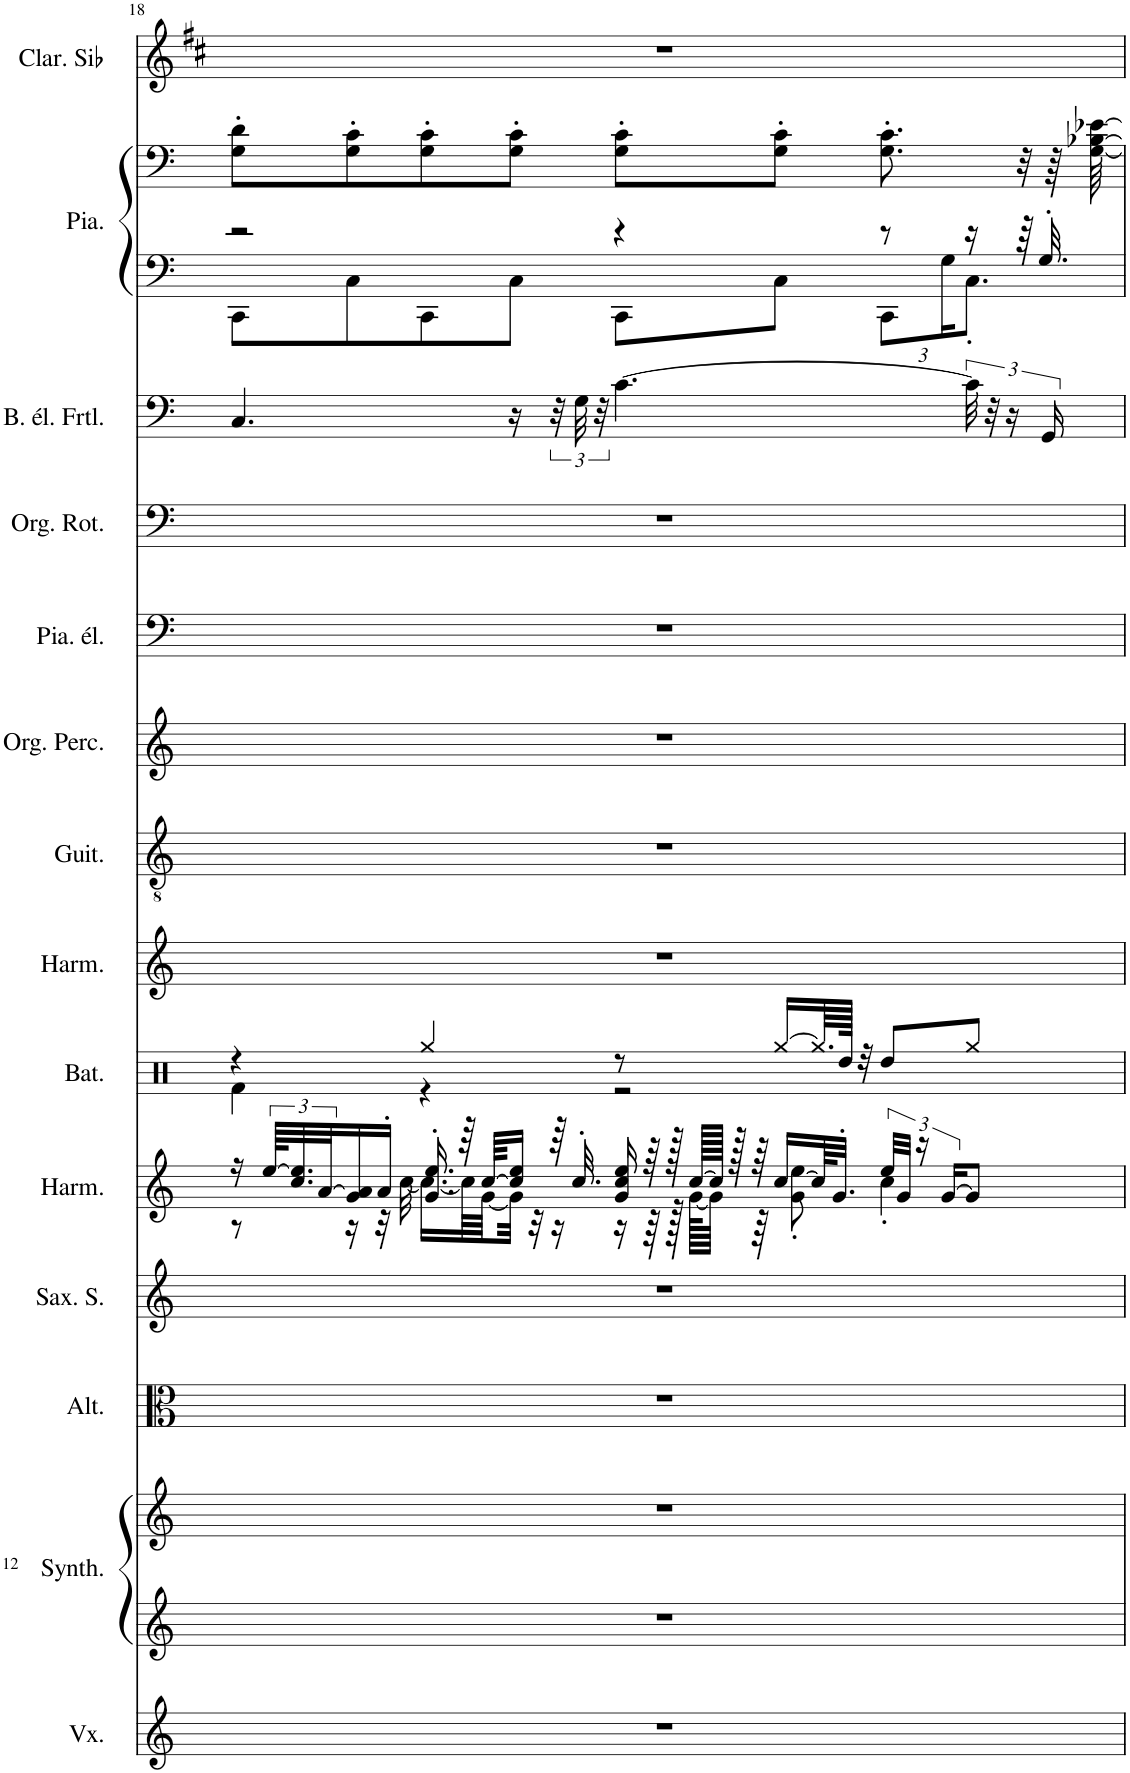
**kern	**kern	**kern	**kern	**kern	**kern	**kern	**kern	**kern	**kern	**kern	**kern	**kern	**kern	**kern	**kern
*part14	*part13	*part13	*part12	*part11	*part10	*part9	*part8	*part7	*part6	*part5	*part4	*part3	*part2	*part2	*part1
*staff16	*staff15	*staff14	*staff13	*staff12	*staff11	*staff10	*staff9	*staff8	*staff7	*staff6	*staff5	*staff4	*staff3	*staff2	*staff1
*I"Voix	*I"Synthétiseur d'instruments à cordes	*	*I"Altos	*I"Saxophone Soprano	*I"Harmonica	*I"Batterie	*I"Harmonica	*I"Guitare classique	*I"Orgue percussif	*I"Piano électrique	*I"Orgue rotatif	*I"Basse électrique fretless	*I"Piano	*	*I"Clarinette en Sib
*I'Vx.	*I'Synth.	*	*I'Alt.	*I'Sax. S.	*I'Harm.	*I'Bat.	*I'Harm.	*I'Guit.	*I'Org. Perc.	*I'Pia. él.	*I'Org. Rot.	*I'B. él. Frtl.	*I'Pia.	*	*I'Clar. Sib
!!LO:PB:g=z
*clefG2	*clefG2	*clefG2	*clefC3	*clefG2	*clefG2	*clefX	*clefG2	*clefGv2	*clefG2	*clefF4	*clefF4	*clefF4	*clefF4	*clefF4	*clefG2
*	*	*	*	*Trd1c2	*	*	*	*	*	*	*	*Trd7c12	*	*	*Trd1c2
*k[]	*k[]	*k[]	*k[]	*k[]	*k[]	*k[]	*k[]	*k[]	*k[]	*k[]	*k[]	*k[]	*k[]	*k[]	*k[f#c#]
*M4/4	*M4/4	*M4/4	*M4/4	*M4/4	*M4/4	*M4/4	*M4/4	*M4/4	*M4/4	*M4/4	*M4/4	*M4/4	*M4/4	*M4/4	*M4/4
=18	=18	=18	=18	=18	=18	=18	=18	=18	=18	=18	=18	=18	=18	=18	=18
*	*	*	*	*	*^	*^	*	*	*	*	*	*	*^	*	*
1r	1r	1r	1r	1r	16r	8r	4r	4Rf\	1r	1r	1r	1r	1r	4.C/	2r	8CC\L	8G\' 8d\'L	1r
.	.	.	.	.	[96ee/KLLL	.	.	.	.	.	.	.	.	.	.	.	.	.
.	.	.	.	.	48.cc/ 48.ee/]	.	.	.	.	.	.	.	.	.	.	.	.	.
.	.	.	.	.	[48a/J	.	.	.	.	.	.	.	.	.	.	.	.	.
.	.	.	.	.	16g/ 16a/]	16r	.	.	.	.	.	.	.	.	.	8C\	8G\' 8c\'	.
.	.	.	.	.	16a'/JJ	32r	.	.	.	.	.	.	.	.	.	.	.	.
.	.	.	.	.	.	[32cc\	.	.	.	.	.	.	.	.	.	.	.	.
.	.	.	.	.	16.g/' 16.ee/'	16.cc\LL_	4Rgg/	4r	.	.	.	.	.	.	.	8CC\	8G\' 8c\'	.
.	.	.	.	.	64r	64cc\LL]	.	.	.	.	.	.	.	.	.	.	.	.
.	.	.	.	.	[64cc/KKLL	[64g\J	.	.	.	.	.	.	.	.	.	.	.	.
.	.	.	.	.	16cc/] 16ee/JJ	32g\JJJ]	.	.	.	.	.	.	.	16r	.	8C\J	8G\' 8c\'J	.
.	.	.	.	.	.	32r	.	.	.	.	.	.	.	.	.	.	.	.
.	.	.	.	.	64r	16r	.	.	.	.	.	.	.	48r	.	.	.	.
.	.	.	.	.	32.cc'/	.	.	.	.	.	.	.	.	.	.	.	.	.
.	.	.	.	.	.	.	.	.	.	.	.	.	.	48G\	.	.	.	.
.	.	.	.	.	.	.	.	.	.	.	.	.	.	48r	.	.	.	.
.	.	.	.	.	16g/ 16cc/ 16ee/	16r	8r	2r	.	.	.	.	.	[4.c\	4r	8CC\L	8G\' 8c\'L	.
.	.	.	.	.	64r	64r	.	.	.	.	.	.	.	.	.	.	.	.
.	.	.	.	.	128r	128r	.	.	.	.	.	.	.	.	.	.	.	.
.	.	.	.	.	[128cc/LLLLL	[128g\KLLLL	.	.	.	.	.	.	.	.	.	.	.	.
.	.	.	.	.	128cc/JJJJJ]	64g\JJJJ]	.	.	.	.	.	.	.	.	.	.	.	.
.	.	.	.	.	128r	.	.	.	.	.	.	.	.	.	.	.	.	.
.	.	.	.	.	64r	64r	.	.	.	.	.	.	.	.	.	.	.	.
.	.	.	.	.	[16cc/LL	8g\' 8ee\'	[16Rgg/LL	.	.	.	.	.	.	.	.	8C\J	8G\' 8c\'J	.
.	.	.	.	.	64cc/KL]	.	64.Rgg/LL]	.	.	.	.	.	.	.	.	.	.	.
.	.	.	.	.	32.g'/JJJ	.	.	.	.	.	.	.	.	.	.	.	.	.
.	.	.	.	.	.	.	128Rdd/JJJJk	.	.	.	.	.	.	.	.	.	.	.
.	.	.	.	.	.	.	32r	.	.	.	.	.	.	.	.	.	.	.
*	*	*	*	*	*	*	*	*	*	*	*	*	*	*	*	*Xbrackettup	*	*
.	.	.	.	.	48ee/LLL	4cc'\	8Rdd/L	.	.	.	.	.	.	.	8r	12CC\L	8.G\' 8.c\'	.
.	.	.	.	.	48g/JJJ	.	.	.	.	.	.	.	.	.	.	.	.	.
.	.	.	.	.	24r	.	.	.	.	.	.	.	.	.	.	.	.	.
.	.	.	.	.	[24g/KL	.	.	.	.	.	.	.	.	.	.	24G\K	.	.
.	.	.	.	.	8g/J]	.	8Rgg/J	.	.	.	.	.	.	48c\]	16r	12.C'\J	.	.
.	.	.	.	.	.	.	.	.	.	.	.	.	.	48r	.	.	.	.
.	.	.	.	.	.	.	.	.	.	.	.	.	.	24r	.	.	.	.
.	.	.	.	.	.	.	.	.	.	.	.	.	.	.	64r	.	32r	.
.	.	.	.	.	.	.	.	.	.	.	.	.	.	.	32.G'/	.	.	.
.	.	.	.	.	.	.	.	.	.	.	.	.	.	24GG/	.	.	.	.
.	.	.	.	.	.	.	.	.	.	.	.	.	.	.	.	.	64r	.
.	.	.	.	.	.	.	.	.	.	.	.	.	.	.	.	.	[64G\ [64B-X\ [64e-X\	.
*	*	*	*	*	*v	*v	*	*	*	*	*	*	*	*	*v	*v	*	*
*	*	*	*	*	*	*v	*v	*	*	*	*	*	*	*	*	*
=	=	=	=	=	=	=	=	=	=	=	=	=	=	=	=
*-	*-	*-	*-	*-	*-	*-	*-	*-	*-	*-	*-	*-	*-	*-	*-
